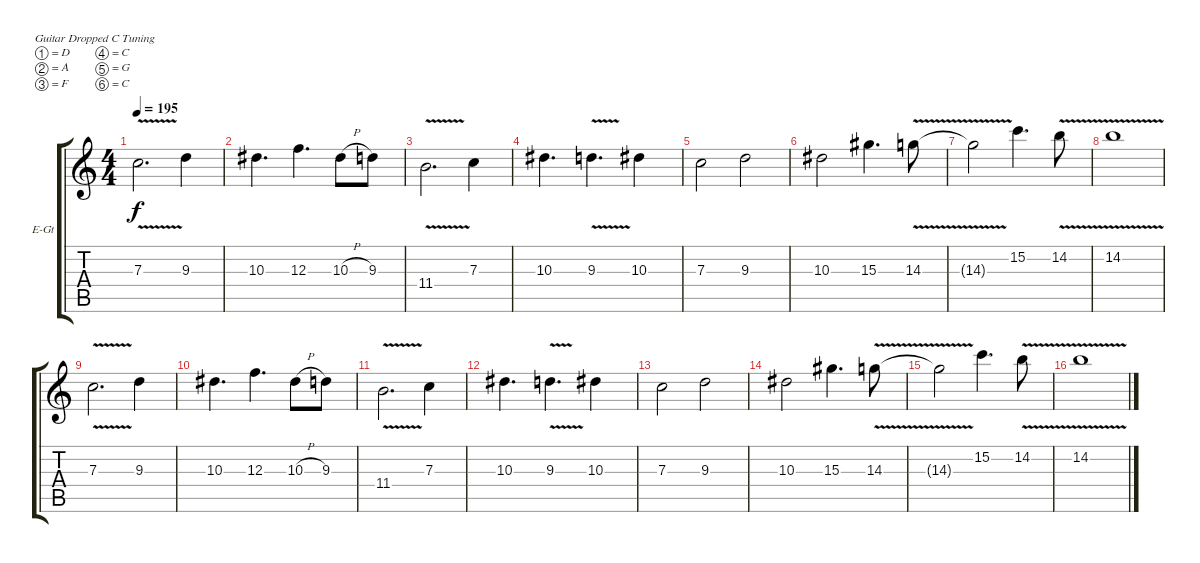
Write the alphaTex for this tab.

\defaultSystemsLayout 4
\bracketExtendMode groupsimilarinstruments
\firstSystemTrackNameOrientation horizontal
\otherSystemsTrackNameOrientation horizontal
\track ("Electric Guitar" "E-Gt") {instrument distortionguitar}
\staff {score tabs}
\tuning (D4 A3 F3 C3 G2 C2)
\ts (4 4)
\tempo 195
\clef g2
\ks c
7.3{v}.2{d dy f} 9.3.4 |
10.3.4{d} 12.3.4{d} 10.3{h}.8 9.3.8 |
11.4{v}.2{d} 7.3.4 |
10.3.4{d} 9.3{v}.4{d} 10.3.4 |
7.3.2 9.3.2 |
10.3.2 15.3.4{d} 14.3{v}.8 |
14.3{v t}.2 15.2.4{d} 14.2{v}.8 |
14.2{v}.1 |
7.3{v}.2{d} 9.3.4 |
10.3.4{d} 12.3.4{d} 10.3{h}.8 9.3.8 |
11.4{v}.2{d} 7.3.4 |
10.3.4{d} 9.3{v}.4{d} 10.3.4 |
7.3.2 9.3.2 |
10.3.2 15.3.4{d} 14.3{v}.8 |
14.3{v t}.2 15.2.4{d} 14.2{v}.8 |
14.2{v}.1
